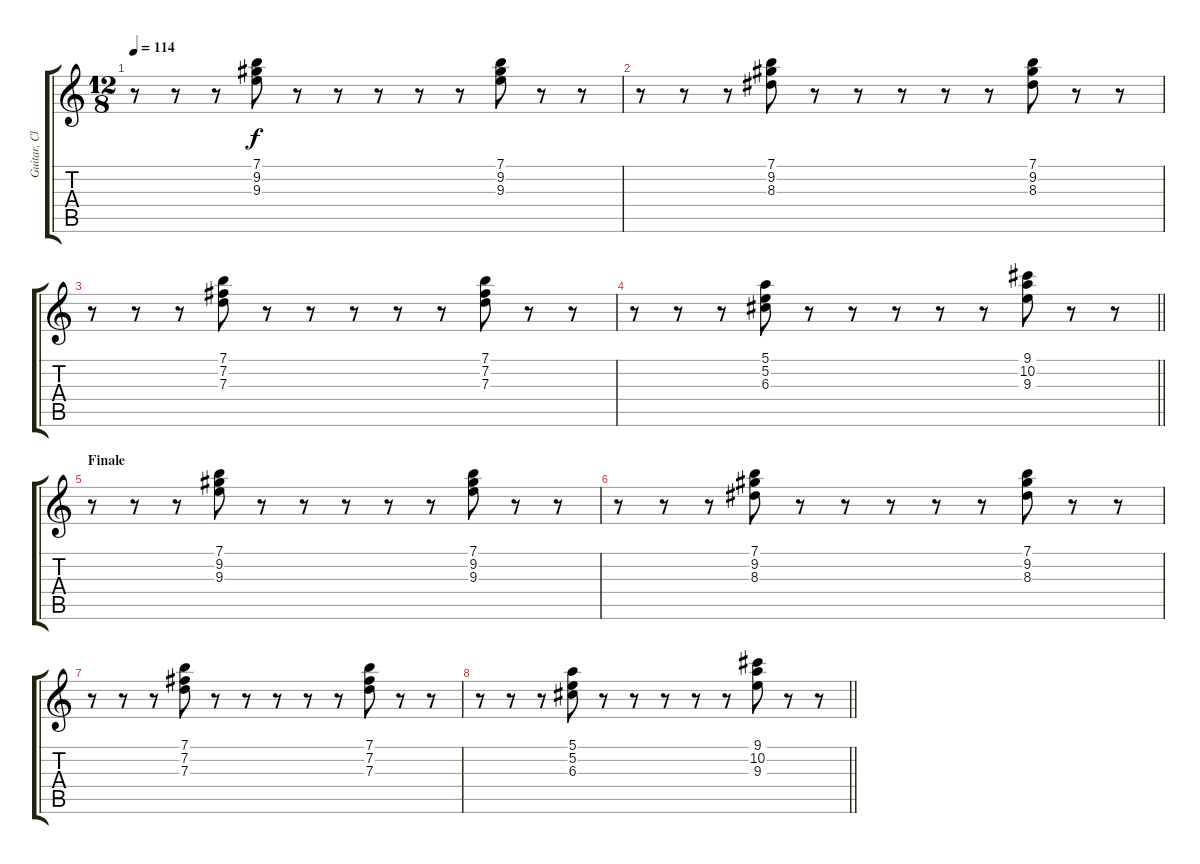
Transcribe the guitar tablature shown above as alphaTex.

\track ("Guitar, Clean 1" "Guitar, Cl") {instrument electricguitarclean}
\staff {score tabs}
\tuning (E4 B3 G3 D3 A2 E2) {hide}
\ts (12 8)
\tempo 114
\clef g2
\ks c
r.8{dy f} r.8 r.8 (7.1 9.2 9.3).8 r.8 r.8 r.8 r.8 r.8 (7.1 9.2 9.3).8 r.8 r.8 |
r.8 r.8 r.8 (7.1 9.2 8.3).8 r.8 r.8 r.8 r.8 r.8 (7.1 9.2 8.3).8 r.8 r.8 |
r.8 r.8 r.8 (7.1 7.2 7.3).8 r.8 r.8 r.8 r.8 r.8 (7.1 7.2 7.3).8 r.8 r.8 |
\barLineRight lightlight
r.8 r.8 r.8 (5.1 5.2 6.3).8 r.8 r.8 r.8 r.8 r.8 (9.1 10.2 9.3).8 r.8 r.8 |
\section ("" "Finale")
r.8 r.8 r.8 (7.1 9.2 9.3).8 r.8 r.8 r.8 r.8 r.8 (7.1 9.2 9.3).8 r.8 r.8 |
r.8 r.8 r.8 (7.1 9.2 8.3).8 r.8 r.8 r.8 r.8 r.8 (7.1 9.2 8.3).8 r.8 r.8 |
r.8 r.8 r.8 (7.1 7.2 7.3).8 r.8 r.8 r.8 r.8 r.8 (7.1 7.2 7.3).8 r.8 r.8 |
\barLineRight lightlight
r.8 r.8 r.8 (5.1 5.2 6.3).8 r.8 r.8 r.8 r.8 r.8 (9.1 10.2 9.3).8 r.8 r.8
